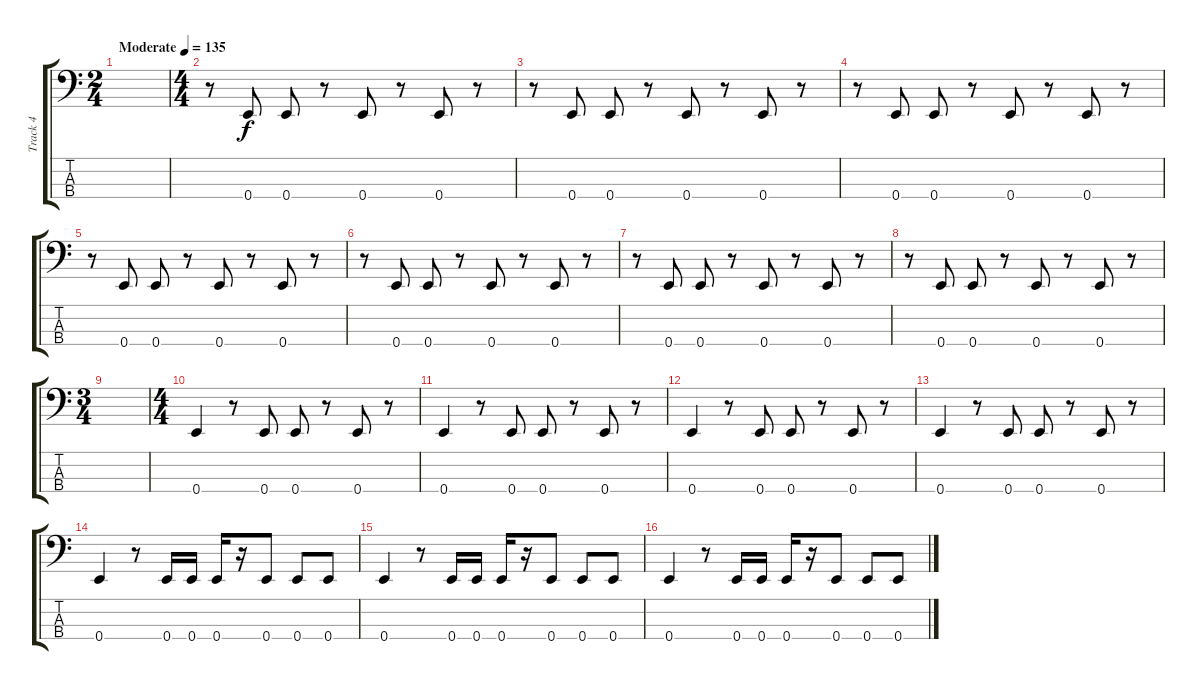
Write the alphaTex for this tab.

\track ("Track 4" "Track 4") {instrument electricbassfinger}
\staff {score tabs}
\tuning (G2 D2 A1 E1) {hide}
\ts (2 4)
\tempo (135 "Moderate")
\clef f4
\ks c
|
\ts (4 4)
r.8 0.4.8 0.4.8 r.8 0.4.8 r.8 0.4.8 r.8 |
r.8 0.4.8 0.4.8 r.8 0.4.8 r.8 0.4.8 r.8 |
r.8 0.4.8 0.4.8 r.8 0.4.8 r.8 0.4.8 r.8 |
r.8 0.4.8 0.4.8 r.8 0.4.8 r.8 0.4.8 r.8 |
r.8 0.4.8 0.4.8 r.8 0.4.8 r.8 0.4.8 r.8 |
r.8 0.4.8 0.4.8 r.8 0.4.8 r.8 0.4.8 r.8 |
r.8 0.4.8 0.4.8 r.8 0.4.8 r.8 0.4.8 r.8 |
\ts (3 4)
|
\ts (4 4)
0.4.4 r.8 0.4.8 0.4.8 r.8 0.4.8 r.8 |
0.4.4 r.8 0.4.8 0.4.8 r.8 0.4.8 r.8 |
0.4.4 r.8 0.4.8 0.4.8 r.8 0.4.8 r.8 |
0.4.4 r.8 0.4.8 0.4.8 r.8 0.4.8 r.8 |
0.4.4 r.8 0.4.16 0.4.16 0.4.16 r.16 0.4.8 0.4.8 0.4.8 |
0.4.4 r.8 0.4.16 0.4.16 0.4.16 r.16 0.4.8 0.4.8 0.4.8 |
0.4.4 r.8 0.4.16 0.4.16 0.4.16 r.16 0.4.8 0.4.8 0.4.8
